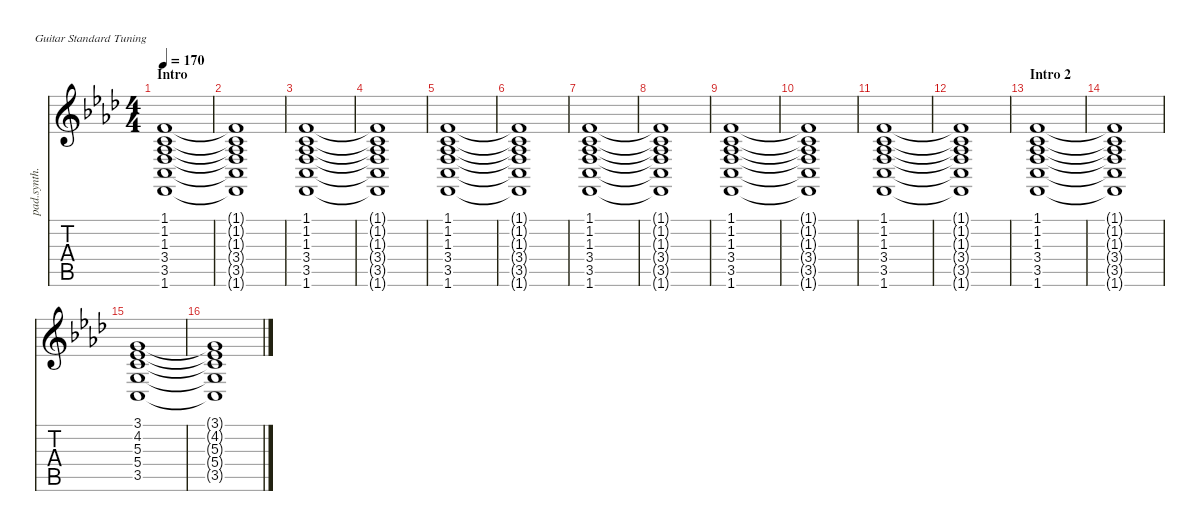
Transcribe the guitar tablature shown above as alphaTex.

\defaultSystemsLayout 4
\hideDynamics
\bracketExtendMode nobrackets
\otherSystemsTrackNameOrientation horizontal
\track ("Warm Pad" "pad.synth.") {instrument pad2warm}
\staff {score tabs}
\tuning (E4 B3 G3 D3 A2 E2)
\ts (4 4)
\section ("" "Intro")
\tempo 170
\clef g2
\ks fminor
(1.6{acc forcenatural} 3.5{acc forcenatural} 3.4{acc forcenatural} 1.3{acc b} 1.2{acc forcenatural} 1.1{acc forcenatural}).1{dy mf instrument pad2warm beam Up} |
(1.6{t acc forcenatural} 3.5{t acc forcenatural} 3.4{t acc forcenatural} 1.3{t acc b} 1.2{t acc forcenatural} 1.1{t acc forcenatural}).1{beam Up} |
(1.6{acc forcenatural} 3.5{acc forcenatural} 3.4{acc forcenatural} 1.3{acc b} 1.2{acc forcenatural} 1.1{acc forcenatural}).1{beam Up} |
(1.6{t acc forcenatural} 3.5{t acc forcenatural} 3.4{t acc forcenatural} 1.3{t acc b} 1.2{t acc forcenatural} 1.1{t acc forcenatural}).1{beam Up} |
(1.6{acc forcenatural} 3.5{acc forcenatural} 3.4{acc forcenatural} 1.3{acc b} 1.2{acc forcenatural} 1.1{acc forcenatural}).1{beam Up} |
(1.6{t acc forcenatural} 3.5{t acc forcenatural} 3.4{t acc forcenatural} 1.3{t acc b} 1.2{t acc forcenatural} 1.1{t acc forcenatural}).1{beam Up} |
(1.6{acc forcenatural} 3.5{acc forcenatural} 3.4{acc forcenatural} 1.3{acc b} 1.2{acc forcenatural} 1.1{acc forcenatural}).1{beam Up} |
(1.6{t acc forcenatural} 3.5{t acc forcenatural} 3.4{t acc forcenatural} 1.3{t acc b} 1.2{t acc forcenatural} 1.1{t acc forcenatural}).1{beam Up} |
(1.6{acc forcenatural} 3.5{acc forcenatural} 3.4{acc forcenatural} 1.3{acc b} 1.2{acc forcenatural} 1.1{acc forcenatural}).1{beam Up} |
(1.6{t acc forcenatural} 3.5{t acc forcenatural} 3.4{t acc forcenatural} 1.3{t acc b} 1.2{t acc forcenatural} 1.1{t acc forcenatural}).1{beam Up} |
(1.6{acc forcenatural} 3.5{acc forcenatural} 3.4{acc forcenatural} 1.3{acc b} 1.2{acc forcenatural} 1.1{acc forcenatural}).1{beam Up} |
(1.6{t acc forcenatural} 3.5{t acc forcenatural} 3.4{t acc forcenatural} 1.3{t acc b} 1.2{t acc forcenatural} 1.1{t acc forcenatural}).1{beam Up} |
\section ("" "Intro 2")
(1.6{acc forcenatural} 3.5{acc forcenatural} 3.4{acc forcenatural} 1.3{acc b} 1.2{acc forcenatural} 1.1{acc forcenatural}).1{beam Up} |
(1.6{t acc forcenatural} 3.5{t acc forcenatural} 3.4{t acc forcenatural} 1.3{t acc b} 1.2{t acc forcenatural} 1.1{t acc forcenatural}).1{beam Up} |
(3.1{acc forcenatural} 4.2{acc b} 5.3{acc forcenatural} 5.4{acc forcenatural} 3.5{acc forcenatural}).1{beam Up} |
(3.1{t acc forcenatural} 4.2{t acc b} 5.3{t acc forcenatural} 5.4{t acc forcenatural} 3.5{t acc forcenatural}).1{beam Up}
